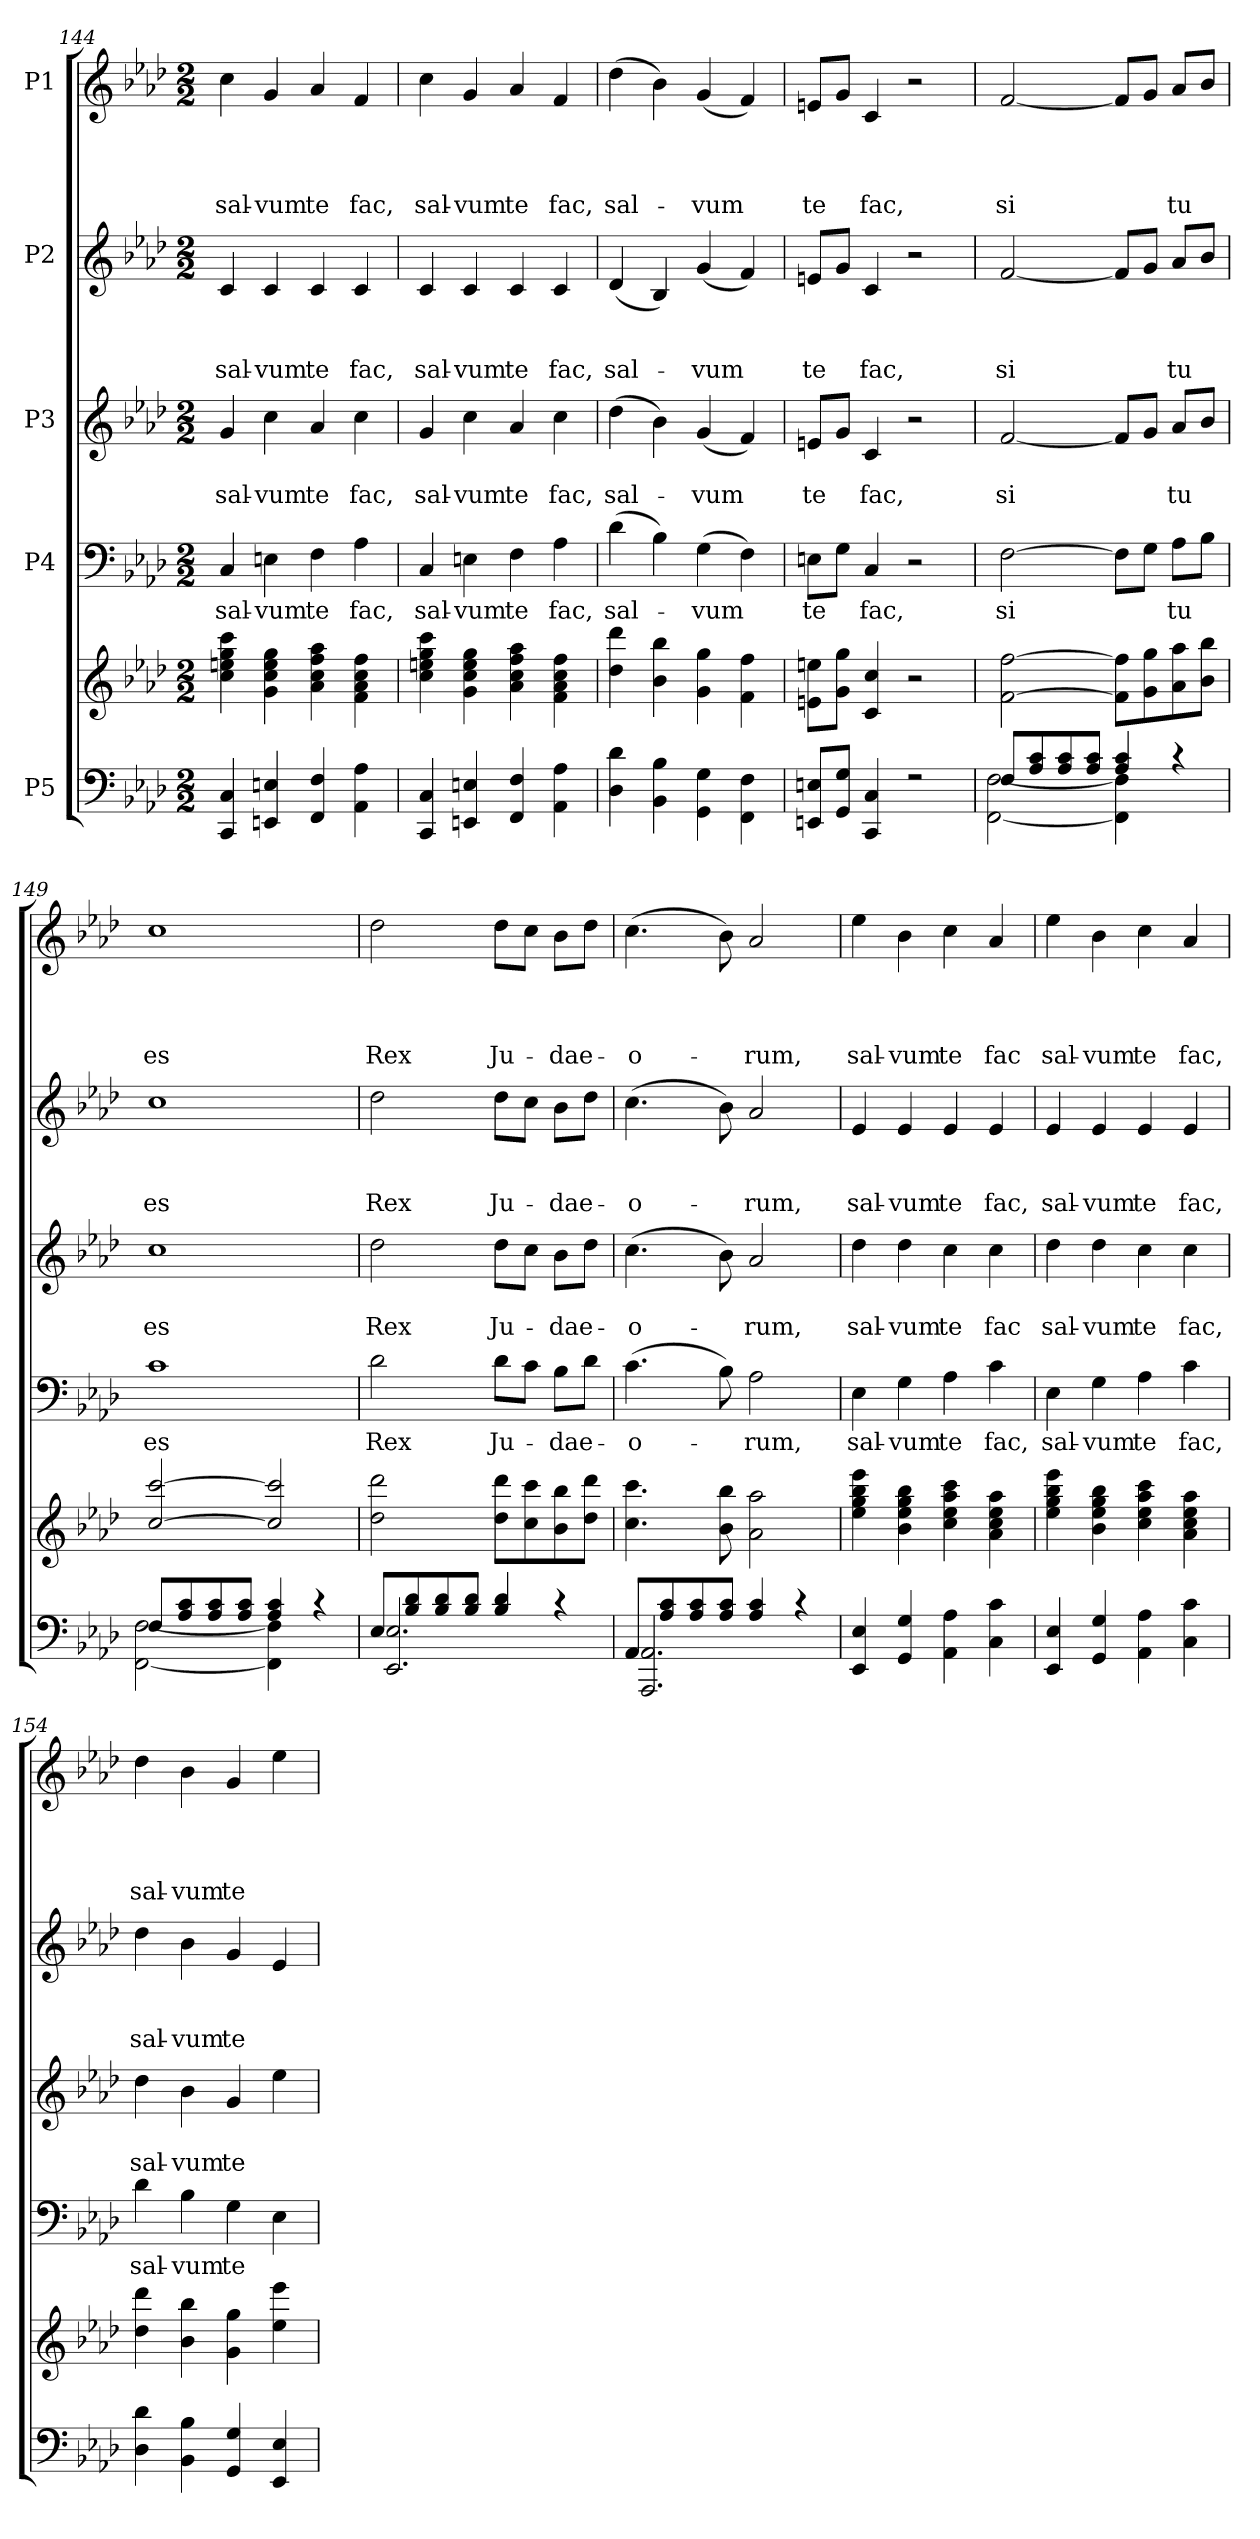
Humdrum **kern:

**kern	**kern	**kern	**text	**kern	**text	**text	**kern	**text	**text	**text	**kern	**text	**text	**text	**text
*part5	*part5	*part4	*part4	*part3	*part3	*part3	*part2	*part2	*part2	*part2	*part1	*part1	*part1	*part1	*part1
*staff6	*staff5	*staff4	*staff4	*staff3	*staff3	*staff3	*staff2	*staff2	*staff2	*staff2	*staff1	*staff1	*staff1	*staff1	*staff1
*I"P5	*	*I"P4	*	*I"P3	*	*	*I"P2	*	*	*	*I"P1	*	*	*	*
*clefF4	*clefG2	*clefF4	*	*clefG2	*	*	*clefG2	*	*	*	*clefG2	*	*	*	*
*k[b-e-a-d-]	*k[b-e-a-d-]	*k[b-e-a-d-]	*	*k[b-e-a-d-]	*	*	*k[b-e-a-d-]	*	*	*	*k[b-e-a-d-]	*	*	*	*
*A-:	*A-:	*A-:	*	*A-:	*	*	*A-:	*	*	*	*A-:	*	*	*	*
*M2/2	*M2/2	*M2/2	*	*M2/2	*	*	*M2/2	*	*	*	*M2/2	*	*	*	*
=144	=144	=144	=144	=144	=144	=144	=144	=144	=144	=144	=144	=144	=144	=144	=144
*^	*^	*	*	*	*	*	*	*	*	*	*	*	*	*	*
*	*	*	*^	*	*	*	*	*	*	*	*	*	*	*	*	*	*
!	!	!	!	!	!	!LO:LY:b	!	!	!LO:LY:b	!	!	!	!LO:LY:b	!	!	!	!	!LO:LY:b
4CC/ 4C/	1ryy	4cc\ 4een\ 4gg\ 4ccc\	1ryy	1ryy	4C/	sal-	4g/	.	sal-	4c/	.	.	sal-	4cc\	.	.	.	sal-
!	!	!	!	!	!	!LO:LY:b	!	!	!LO:LY:b	!	!	!	!LO:LY:b	!	!	!	!	!LO:LY:b
4EEn/ 4En/	.	4g\ 4cc\ 4ee\ 4gg\	.	.	4En\	-vum	4cc\	.	-vum	4c/	.	.	-vum	4g/	.	.	.	-vum
!	!	!	!	!	!	!LO:LY:b	!	!	!LO:LY:b	!	!	!	!LO:LY:b	!	!	!	!	!LO:LY:b
4FF/ 4F/	.	4a-\ 4cc\ 4ff\ 4aa-\	.	.	4F\	te	4a-/	.	te	4c/	.	.	te	4a-/	.	.	.	te
!	!	!	!	!	!	!LO:LY:b	!	!	!LO:LY:b	!	!	!	!LO:LY:b	!	!	!	!	!LO:LY:b
4AA-\ 4A-\	.	4f\ 4a-\ 4cc\ 4ff\	.	.	4A-\	fac,	4cc\	.	fac,	4c/	.	.	fac,	4f/	.	.	.	fac,
=145	=145	=145	=145	=145	=145	=145	=145	=145	=145	=145	=145	=145	=145	=145	=145	=145	=145	=145
!	!	!	!	!	!	!LO:LY:b	!	!	!LO:LY:b	!	!	!	!LO:LY:b	!	!	!	!	!LO:LY:b
4CC/ 4C/	1ryy	4cc\ 4een\ 4gg\ 4ccc\	1ryy	1ryy	4C/	sal-	4g/	.	sal-	4c/	.	.	sal-	4cc\	.	.	.	sal-
!	!	!	!	!	!	!LO:LY:b	!	!	!LO:LY:b	!	!	!	!LO:LY:b	!	!	!	!	!LO:LY:b
4EEn/ 4En/	.	4g\ 4cc\ 4ee\ 4gg\	.	.	4En\	-vum	4cc\	.	-vum	4c/	.	.	-vum	4g/	.	.	.	-vum
!	!	!	!	!	!	!LO:LY:b	!	!	!LO:LY:b	!	!	!	!LO:LY:b	!	!	!	!	!LO:LY:b
4FF/ 4F/	.	4a-\ 4cc\ 4ff\ 4aa-\	.	.	4F\	te	4a-/	.	te	4c/	.	.	te	4a-/	.	.	.	te
!	!	!	!	!	!	!LO:LY:b	!	!	!LO:LY:b	!	!	!	!LO:LY:b	!	!	!	!	!LO:LY:b
4AA-\ 4A-\	.	4f\ 4a-\ 4cc\ 4ff\	.	.	4A-\	fac,	4cc\	.	fac,	4c/	.	.	fac,	4f/	.	.	.	fac,
=146	=146	=146	=146	=146	=146	=146	=146	=146	=146	=146	=146	=146	=146	=146	=146	=146	=146	=146
!	!	!	!	!	!	!LO:LY:b	!	!	!LO:LY:b	!	!	!	!LO:LY:b	!	!	!	!	!LO:LY:b
4D-\ 4d-\	1ryy	4dd-\ 4ddd-\	1ryy	1ryy	(>4d-\	sal-	(>4dd-\	.	sal-	(<4d-/	.	.	sal-	(>4dd-\	.	.	.	sal-
4BB-\ 4B-\	.	4b-\ 4bb-\	.	.	4B-\)	.	4b-\)	.	.	4B-/)	.	.	.	4b-\)	.	.	.	.
!	!	!	!	!	!	!LO:LY:b	!	!	!LO:LY:b	!	!	!	!LO:LY:b	!	!	!	!	!LO:LY:b
4GG\ 4G\	.	4g\ 4gg\	.	.	(>4G\	-vum	(<4g/	.	-vum	(<4g/	.	.	-vum	(<4g/	.	.	.	-vum
4FF\ 4F\	.	4f\ 4ff\	.	.	4F\)	.	4f/)	.	.	4f/)	.	.	.	4f/)	.	.	.	.
=147	=147	=147	=147	=147	=147	=147	=147	=147	=147	=147	=147	=147	=147	=147	=147	=147	=147	=147
!	!	!	!	!	!	!LO:LY:b	!	!	!LO:LY:b	!	!	!	!LO:LY:b	!	!	!	!	!LO:LY:b
8EEn/ 8En/L	1ryy	8en\ 8een\L	1ryy	1ryy	8En\L	te	8en/L	.	te	8en/L	.	.	te	8en/L	.	.	.	te
8GG/ 8G/J	.	8g\ 8gg\J	.	.	8G\J	.	8g/J	.	.	8g/J	.	.	.	8g/J	.	.	.	.
!	!	!	!	!	!	!LO:LY:b	!	!	!LO:LY:b	!	!	!	!LO:LY:b	!	!	!	!	!LO:LY:b
4CC/ 4C/	.	4c/ 4cc/	.	.	4C/	fac,	4c/	.	fac,	4c/	.	.	fac,	4c/	.	.	.	fac,
2r	.	2r	.	.	2r	.	2r	.	.	2r	.	.	.	2r	.	.	.	.
!!LO:PB:g=z
=148	=148	=148	=148	=148	=148	=148	=148	=148	=148	=148	=148	=148	=148	=148	=148	=148	=148	=148
!	!	!	!	!	!	!LO:LY:b	!	!	!LO:LY:b	!	!	!	!LO:LY:b	!	!	!	!	!LO:LY:b
8F/L	[<2FF\ [<2F\	[<2f\ [>2ff\	1ryy	1ryy	[>2F\	si	[<2f/	.	si	[<2f/	.	.	si	[<2f/	.	.	.	si
8A-/ 8c/	.	.	.	.	.	.	.	.	.	.	.	.	.	.	.	.	.	.
8A-/ 8c/	.	.	.	.	.	.	.	.	.	.	.	.	.	.	.	.	.	.
8A-/ 8c/J	.	.	.	.	.	.	.	.	.	.	.	.	.	.	.	.	.	.
4A-/ 4c/	4FF\] 4F\]	8f\] 8ff\]L	.	.	8F\L]	.	8f/L]	.	.	8f/L]	.	.	.	8f/L]	.	.	.	.
.	.	8g\ 8gg\	.	.	8G\J	.	8g/J	.	.	8g/J	.	.	.	8g/J	.	.	.	.
!	!	!	!	!	!	!LO:LY:b	!	!	!LO:LY:b	!	!	!	!LO:LY:b	!	!	!	!	!LO:LY:b
4rc	4ryy	8a-\ 8aa-\	.	.	8A-\L	tu	8a-/L	.	tu	8a-/L	.	.	tu	8a-/L	.	.	.	tu
.	.	8b-\ 8bb-\J	.	.	8B-\J	.	8b-/J	.	.	8b-/J	.	.	.	8b-/J	.	.	.	.
=149	=149	=149	=149	=149	=149	=149	=149	=149	=149	=149	=149	=149	=149	=149	=149	=149	=149	=149
!	!	!	!	!	!	!LO:LY:b	!	!	!LO:LY:b	!	!	!	!LO:LY:b	!	!	!	!	!LO:LY:b
8F/L	[<2FF\ [<2F\	[<2cc/ [>2ccc/	1ryy	1ryy	1c	es	1cc	.	es	1cc	.	.	es	1cc	.	.	.	es
8A-/ 8c/	.	.	.	.	.	.	.	.	.	.	.	.	.	.	.	.	.	.
8A-/ 8c/	.	.	.	.	.	.	.	.	.	.	.	.	.	.	.	.	.	.
8A-/ 8c/J	.	.	.	.	.	.	.	.	.	.	.	.	.	.	.	.	.	.
4A-/ 4c/	4FF\] 4F\]	2cc/] 2ccc/]	.	.	.	.	.	.	.	.	.	.	.	.	.	.	.	.
4rc	4ryy	.	.	.	.	.	.	.	.	.	.	.	.	.	.	.	.	.
=150	=150	=150	=150	=150	=150	=150	=150	=150	=150	=150	=150	=150	=150	=150	=150	=150	=150	=150
!	!	!	!	!	!	!LO:LY:b	!	!	!LO:LY:b	!	!	!	!LO:LY:b	!	!	!	!	!LO:LY:b
8E-/L	2.EE-/ 2.E-/	2dd-\ 2ddd-\	1ryy	1ryy	2d-\	Rex	2dd-\	.	Rex	2dd-\	.	.	Rex	2dd-\	.	.	.	Rex
8B-/ 8d-/	.	.	.	.	.	.	.	.	.	.	.	.	.	.	.	.	.	.
8B-/ 8d-/	.	.	.	.	.	.	.	.	.	.	.	.	.	.	.	.	.	.
8B-/ 8d-/J	.	.	.	.	.	.	.	.	.	.	.	.	.	.	.	.	.	.
!	!	!	!	!	!	!LO:LY:b	!	!	!LO:LY:b	!	!	!	!LO:LY:b	!	!	!	!	!LO:LY:b
4B-/ 4d-/	.	8dd-\ 8ddd-\L	.	.	8d-\L	Ju-	8dd-\L	.	Ju-	8dd-\L	.	.	Ju-	8dd-\L	.	.	.	Ju-
.	.	8cc\ 8ccc\	.	.	8c\J	.	8cc\J	.	.	8cc\J	.	.	.	8cc\J	.	.	.	.
!	!	!	!	!	!	!LO:LY:b	!	!	!LO:LY:b	!	!	!	!LO:LY:b	!	!	!	!	!LO:LY:b
4rc	4ryy	8b-\ 8bb-\	.	.	8B-\L	-dae-	8b-\L	.	-dae-	8b-\L	.	.	-dae-	8b-\L	.	.	.	-dae-
.	.	8dd-\ 8ddd-\J	.	.	8d-\J	.	8dd-\J	.	.	8dd-\J	.	.	.	8dd-\J	.	.	.	.
=151	=151	=151	=151	=151	=151	=151	=151	=151	=151	=151	=151	=151	=151	=151	=151	=151	=151	=151
!	!	!	!	!	!	!LO:LY:b	!	!	!LO:LY:b	!	!	!	!LO:LY:b	!	!	!	!	!LO:LY:b
8AA-/L	2.AAA-/ 2.AA-/	4.cc\ 4.ccc\	1ryy	1ryy	(>4.c\	-o-	(>4.cc\	.	-o-	(>4.cc\	.	.	-o-	(>4.cc\	.	.	.	-o-
8A-/ 8c/	.	.	.	.	.	.	.	.	.	.	.	.	.	.	.	.	.	.
8A-/ 8c/	.	.	.	.	.	.	.	.	.	.	.	.	.	.	.	.	.	.
8A-/ 8c/J	.	8b-\ 8bb-\	.	.	8B-\)	.	8b-\)	.	.	8b-\)	.	.	.	8b-\)	.	.	.	.
!	!	!	!	!	!	!LO:LY:b	!	!	!LO:LY:b	!	!	!	!LO:LY:b	!	!	!	!	!LO:LY:b
4A-/ 4c/	.	2a-\ 2aa-\	.	.	2A-\	-rum,	2a-/	.	-rum,	2a-/	.	.	-rum,	2a-/	.	.	.	-rum,
4rc	4ryy	.	.	.	.	.	.	.	.	.	.	.	.	.	.	.	.	.
=152	=152	=152	=152	=152	=152	=152	=152	=152	=152	=152	=152	=152	=152	=152	=152	=152	=152	=152
!	!	!	!	!	!	!LO:LY:b	!	!	!LO:LY:b	!	!	!	!LO:LY:b	!	!	!	!	!LO:LY:b
4EE-/ 4E-/	1ryy	4ee-\ 4gg\ 4bb-\ 4eee-\	1ryy	1ryy	4E-\	sal-	4dd-\	.	sal-	4e-/	.	.	sal-	4ee-\	.	.	.	sal-
!	!	!	!	!	!	!LO:LY:b	!	!	!LO:LY:b	!	!	!	!LO:LY:b	!	!	!	!	!LO:LY:b
4GG/ 4G/	.	4b-\ 4ee-\ 4gg\ 4bb-\	.	.	4G\	-vum	4dd-\	.	-vum	4e-/	.	.	-vum	4b-\	.	.	.	-vum
!	!	!	!	!	!	!LO:LY:b	!	!	!LO:LY:b	!	!	!	!LO:LY:b	!	!	!	!	!LO:LY:b
4AA-\ 4A-\	.	4cc\ 4ee-\ 4aa-\ 4ccc\	.	.	4A-\	te	4cc\	.	te	4e-/	.	.	te	4cc\	.	.	.	te
!	!	!	!	!	!	!LO:LY:b	!	!	!LO:LY:b	!	!	!	!LO:LY:b	!	!	!	!	!LO:LY:b
4C\ 4c\	.	4a-\ 4cc\ 4ee-\ 4aa-\	.	.	4c\	fac,	4cc\	.	fac	4e-/	.	.	fac,	4a-/	.	.	.	fac
=153	=153	=153	=153	=153	=153	=153	=153	=153	=153	=153	=153	=153	=153	=153	=153	=153	=153	=153
!	!	!	!	!	!	!LO:LY:b	!	!	!LO:LY:b	!	!	!	!LO:LY:b	!	!	!	!	!LO:LY:b
4EE-/ 4E-/	1ryy	4ee-\ 4gg\ 4bb-\ 4eee-\	1ryy	1ryy	4E-\	sal-	4dd-\	.	sal-	4e-/	.	.	sal-	4ee-\	.	.	.	sal-
!	!	!	!	!	!	!LO:LY:b	!	!	!LO:LY:b	!	!	!	!LO:LY:b	!	!	!	!	!LO:LY:b
4GG/ 4G/	.	4b-\ 4ee-\ 4gg\ 4bb-\	.	.	4G\	-vum	4dd-\	.	-vum	4e-/	.	.	-vum	4b-\	.	.	.	-vum
!	!	!	!	!	!	!LO:LY:b	!	!	!LO:LY:b	!	!	!	!LO:LY:b	!	!	!	!	!LO:LY:b
4AA-\ 4A-\	.	4cc\ 4ee-\ 4aa-\ 4ccc\	.	.	4A-\	te	4cc\	.	te	4e-/	.	.	te	4cc\	.	.	.	te
!	!	!	!	!	!	!LO:LY:b	!	!	!LO:LY:b	!	!	!	!LO:LY:b	!	!	!	!	!LO:LY:b
4C\ 4c\	.	4a-\ 4cc\ 4ee-\ 4aa-\	.	.	4c\	fac,	4cc\	.	fac,	4e-/	.	.	fac,	4a-/	.	.	.	fac,
!!LO:LB:g=z
=154	=154	=154	=154	=154	=154	=154	=154	=154	=154	=154	=154	=154	=154	=154	=154	=154	=154	=154
!	!	!	!	!	!	!LO:LY:b	!	!	!LO:LY:b	!	!	!	!LO:LY:b	!	!	!	!	!LO:LY:b
4D-\ 4d-\	1ryy	4dd-\ 4ddd-\	1ryy	1ryy	4d-\	sal-	4dd-\	.	sal-	4dd-\	.	.	sal-	4dd-\	.	.	.	sal-
!	!	!	!	!	!	!LO:LY:b	!	!	!LO:LY:b	!	!	!	!LO:LY:b	!	!	!	!	!LO:LY:b
4BB-\ 4B-\	.	4b-\ 4bb-\	.	.	4B-\	-vum	4b-\	.	-vum	4b-\	.	.	-vum	4b-\	.	.	.	-vum
!	!	!	!	!	!	!LO:LY:b	!	!	!LO:LY:b	!	!	!	!LO:LY:b	!	!	!	!	!LO:LY:b
4GG/ 4G/	.	4g\ 4gg\	.	.	4G\	te	4g/	.	te	4g/	.	.	te	4g/	.	.	.	te
4EE-/ 4E-/	.	4ee-\ 4eee-\	.	.	4E-\	.	4ee-\	.	.	4e-/	.	.	.	4ee-\	.	.	.	.
*v	*v	*	*	*	*	*	*	*	*	*	*	*	*	*	*	*	*	*
*	*v	*v	*v	*	*	*	*	*	*	*	*	*	*	*	*	*	*
=	=	=	=	=	=	=	=	=	=	=	=	=	=	=	=
*-	*-	*-	*-	*-	*-	*-	*-	*-	*-	*-	*-	*-	*-	*-	*-
